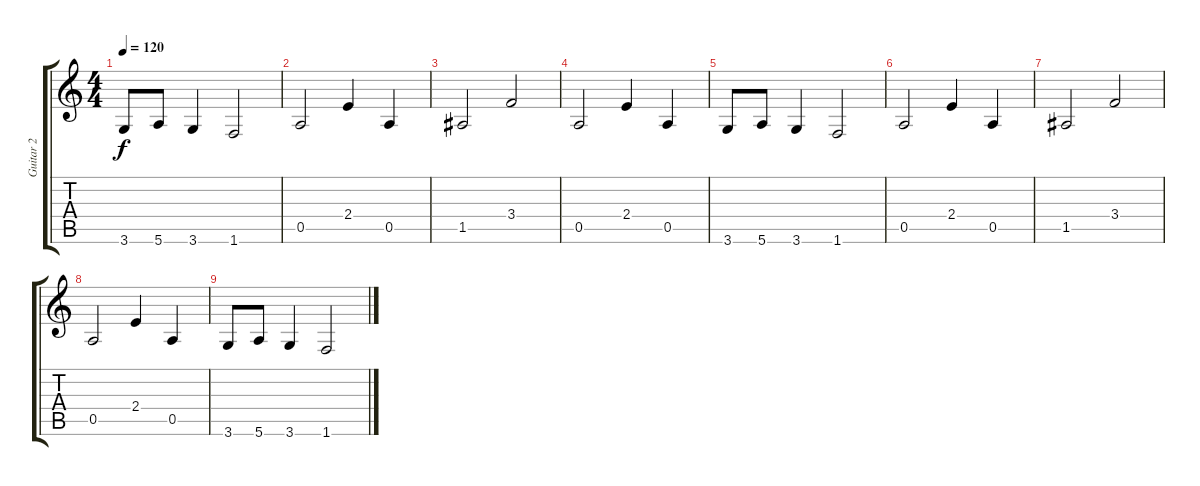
\track ("Guitar 2" "Guitar 2") {instrument distortionguitar}
\staff {score tabs}
\tuning (E4 B3 G3 D3 A2 E2) {hide}
\ts (4 4)
\tempo 120
\clef g2
\ks c
3.6.8{dy f} 5.6.8 3.6.4 1.6.2 |
0.5.2{volume 6} 2.4.4 0.5.4 |
1.5.2 3.4.2 |
0.5.2 2.4.4 0.5.4 |
3.6.8 5.6.8 3.6.4 1.6.2 |
0.5.2{volume 0} 2.4.4 0.5.4 |
1.5.2 3.4.2 |
0.5.2 2.4.4 0.5.4 |
3.6.8 5.6.8 3.6.4 1.6.2
